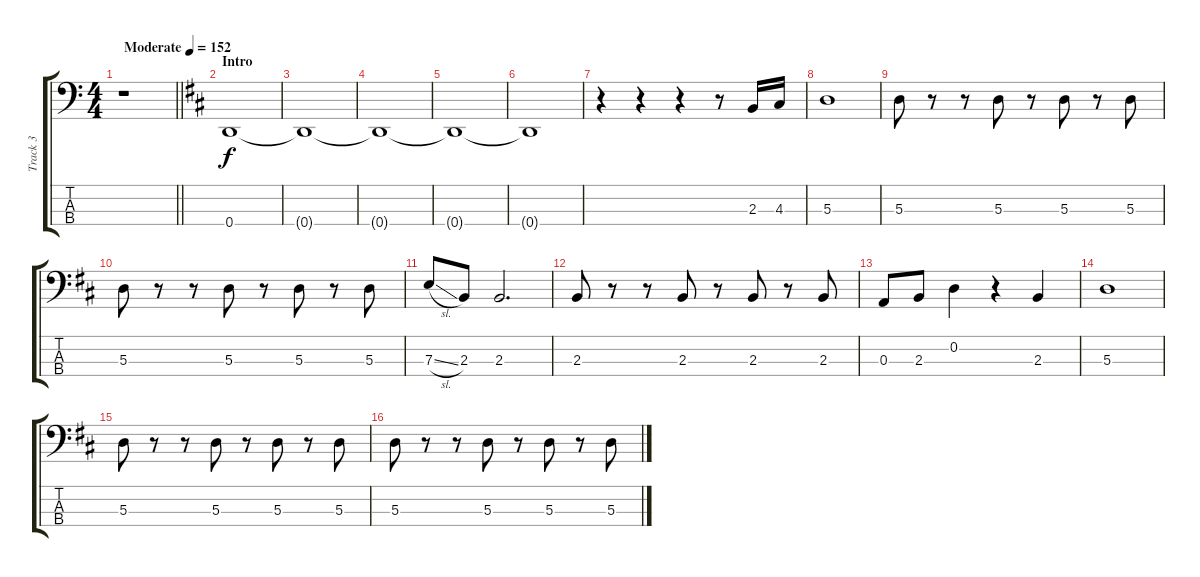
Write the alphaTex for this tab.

\track ("Track 3" "Track 3") {instrument electricbassfinger}
\staff {score tabs}
\tuning (G2 D2 A1 D1) {hide}
\ts (4 4)
\tempo (152 "Moderate")
\clef f4
\barLineRight lightlight
\ks c
r.1{dy f instrument electricbassfinger} |
\section ("" "Intro")
\ks d
0.4.1 |
0.4{t}.1 |
0.4{t}.1 |
0.4{t}.1 |
0.4{t}.1 |
r.4 r.4 r.4 r.8 2.3.16 4.3.16 |
5.3.1 |
5.3.8 r.8 r.8 5.3.8 r.8 5.3.8 r.8 5.3.8 |
5.3.8 r.8 r.8 5.3.8 r.8 5.3.8 r.8 5.3.8 |
7.3{sl}.8 2.3.8 2.3.2{d} |
2.3.8 r.8 r.8 2.3.8 r.8 2.3.8 r.8 2.3.8 |
0.3.8 2.3.8 0.2.4 r.4 2.3.4 |
5.3.1 |
5.3.8 r.8 r.8 5.3.8 r.8 5.3.8 r.8 5.3.8 |
5.3.8 r.8 r.8 5.3.8 r.8 5.3.8 r.8 5.3.8
